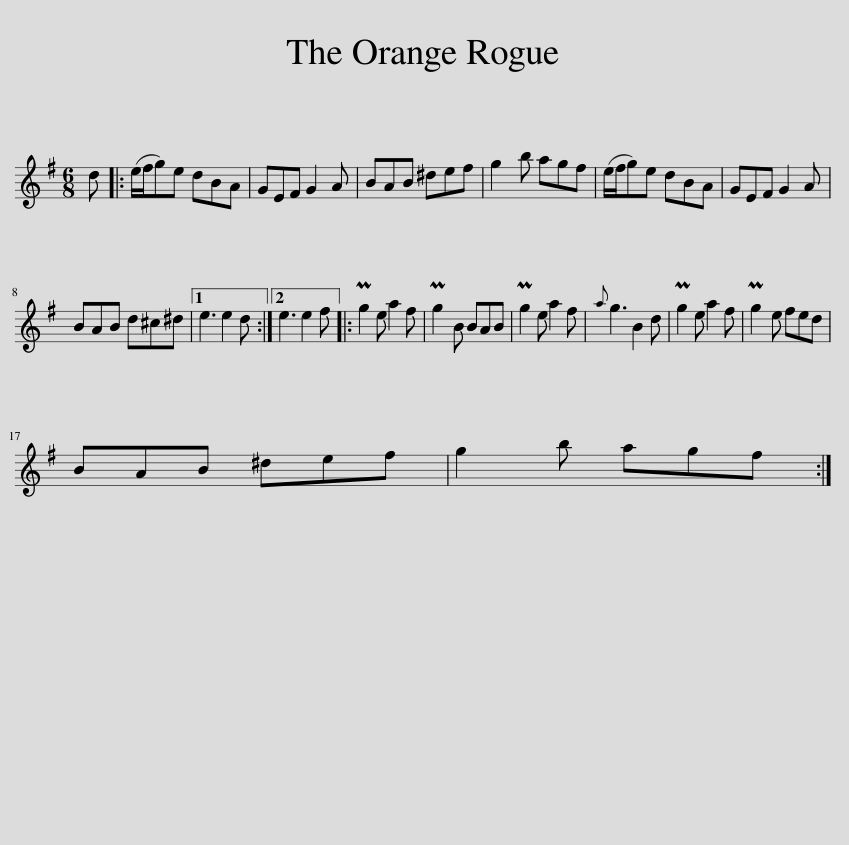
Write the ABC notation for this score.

X:1
L:1/8
M:6/8
I:linebreak $
K:Emin
V:1 treble
V:1
 d |: (e/f/g)e dBA | GEF G2 A | BAB ^def | g2 b agf | %5
 (e/f/g)e dBA | GEF G2 A |$ BAB d^c^d |1 e3 e2 d :|2 e3 e2 f |: %10
 Pg2 e a2 f | Pg2 B BAB | Pg2 e a2 f |{a} g3 B2 d | Pg2 e a2 f | %15
 Pg2 e fed |$ BAB ^def | g2 b agf :| %18
